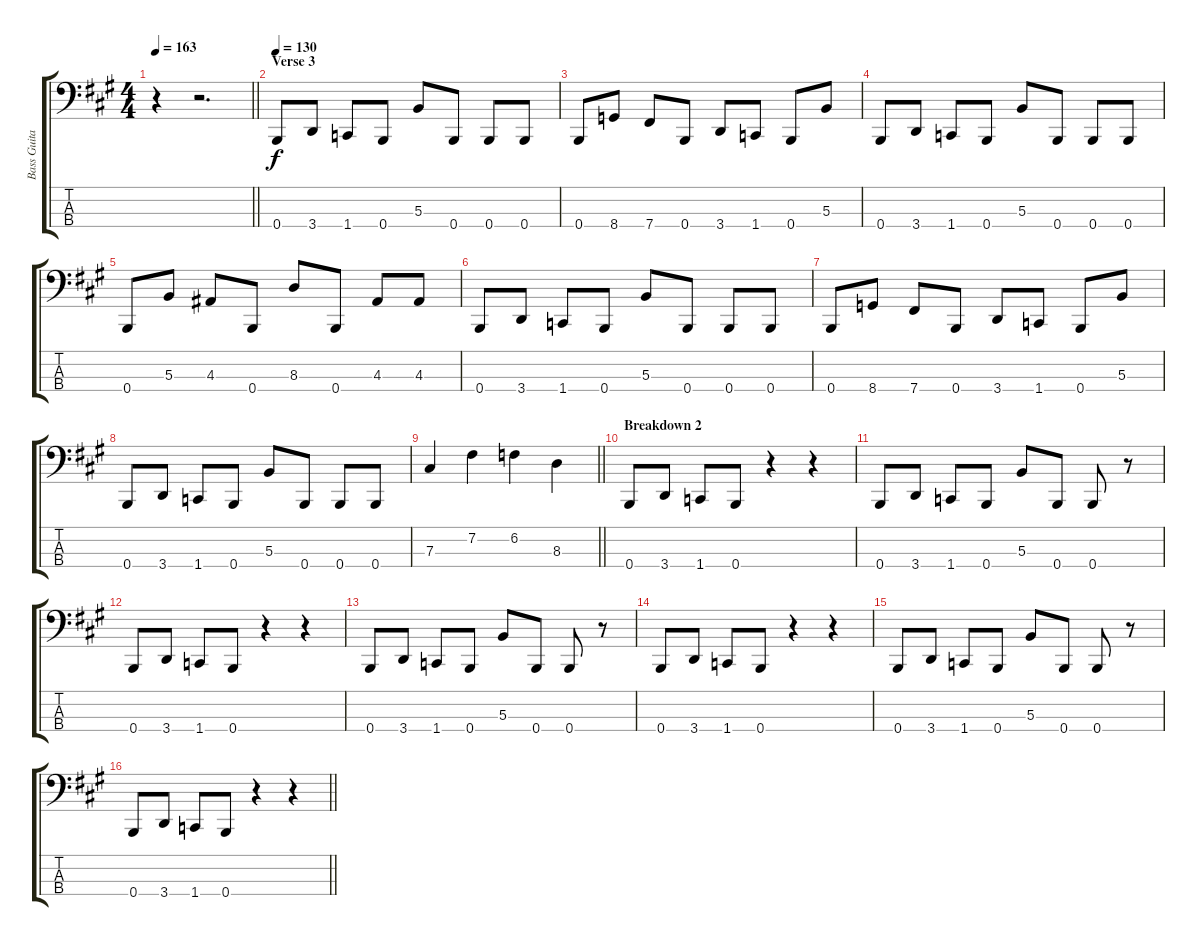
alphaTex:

\track ("Bass Guitar" "Bass Guita") {instrument electricbasspick}
\staff {score tabs}
\tuning (E2 B1 Gb1 B0) {hide}
\ts (4 4)
\tempo 163
\clef f4
\barLineRight lightlight
\ks a
r.4{dy f} r.2{d} |
\section ("" "Verse 3")
\tempo 130
0.4.8 3.4.8 1.4.8 0.4.8 5.3.8 0.4.8 0.4.8 0.4.8 |
0.4.8 8.4.8 7.4.8 0.4.8 3.4.8 1.4.8 0.4.8 5.3.8 |
0.4.8 3.4.8 1.4.8 0.4.8 5.3.8 0.4.8 0.4.8 0.4.8 |
0.4.8 5.3.8 4.3.8 0.4.8 8.3.8 0.4.8 4.3.8 4.3.8 |
0.4.8 3.4.8 1.4.8 0.4.8 5.3.8 0.4.8 0.4.8 0.4.8 |
0.4.8 8.4.8 7.4.8 0.4.8 3.4.8 1.4.8 0.4.8 5.3.8 |
0.4.8 3.4.8 1.4.8 0.4.8 5.3.8 0.4.8 0.4.8 0.4.8 |
\barLineRight lightlight
7.3.4 7.2.4 6.2.4 8.3.4 |
\section ("" "Breakdown 2")
0.4.8 3.4.8 1.4.8 0.4.8 r.4 r.4 |
0.4.8 3.4.8 1.4.8 0.4.8 5.3.8 0.4.8 0.4.8 r.8 |
0.4.8 3.4.8 1.4.8 0.4.8 r.4 r.4 |
0.4.8 3.4.8 1.4.8 0.4.8 5.3.8 0.4.8 0.4.8 r.8 |
0.4.8 3.4.8 1.4.8 0.4.8 r.4 r.4 |
0.4.8 3.4.8 1.4.8 0.4.8 5.3.8 0.4.8 0.4.8 r.8 |
\barLineRight lightlight
0.4.8 3.4.8 1.4.8 0.4.8 r.4 r.4
